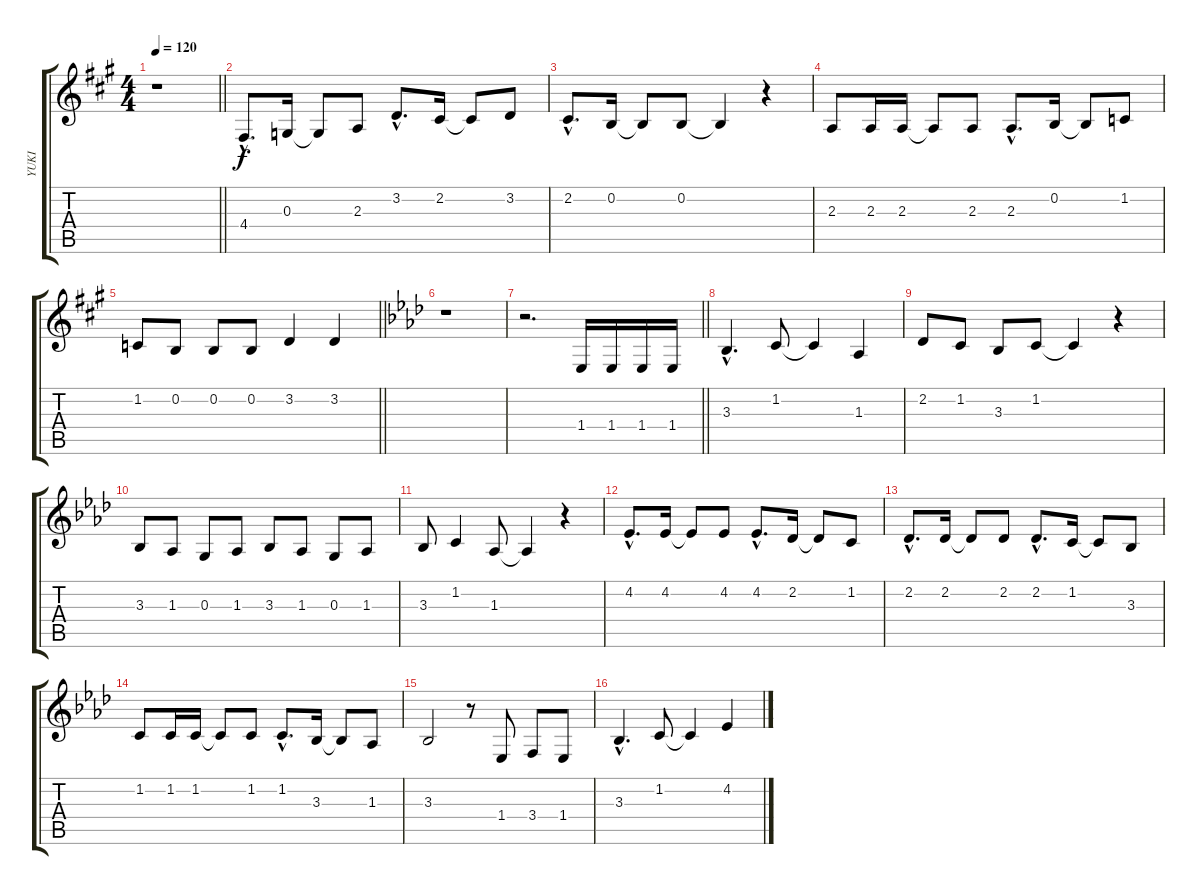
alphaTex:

\track ("YUKI" "YUKI") {instrument sopranosax}
\staff {score tabs}
\tuning (E4 B3 G3 D3 A2 E2) {hide}
\ts (4 4)
\tempo 120
\clef g2
\barLineRight lightlight
\ks a
r.1{dy f} |
4.4{hac}.8{d} 0.3.16 0.3{t}.8 2.3.8 3.2{hac}.8{d} 2.2.16 2.2{t}.8 3.2.8 |
2.2{hac}.8{d} 0.2.16 0.2{t}.8 0.2.8 0.2{t}.4 r.4 |
2.3.8 2.3.16 2.3.16 2.3{t}.8 2.3.8 2.3{hac}.8{d} 0.2.16 0.2{t}.8 1.2.8 |
\barLineRight lightlight
1.2.8 0.2.8 0.2.8 0.2.8 3.2.4 3.2.4 |
\ks ab
r.1 |
\barLineRight lightlight
r.2{d} 1.4.16 1.4.16 1.4.16 1.4.16 |
3.3{hac}.4{d} 1.2.8 1.2{t}.4 1.3.4 |
2.2.8 1.2.8 3.3.8 1.2.8 1.2{t}.4 r.4 |
3.3.8 1.3.8 0.3.8 1.3.8 3.3.8 1.3.8 0.3.8 1.3.8 |
3.3.8 1.2.4 1.3.8 1.3{t}.4 r.4 |
4.2{hac}.8{d} 4.2.16 4.2{t}.8 4.2.8 4.2{hac}.8{d} 2.2.16 2.2{t}.8 1.2.8 |
2.2{hac}.8{d} 2.2.16 2.2{t}.8 2.2.8 2.2{hac}.8{d} 1.2.16 1.2{t}.8 3.3.8 |
1.2.8 1.2.16 1.2.16 1.2{t}.8 1.2.8 1.2{hac}.8{d} 3.3.16 3.3{t}.8 1.3.8 |
3.3.2 r.8 1.4.8 3.4.8 1.4.8 |
3.3{hac}.4{d} 1.2.8 1.2{t}.4 4.2.4
